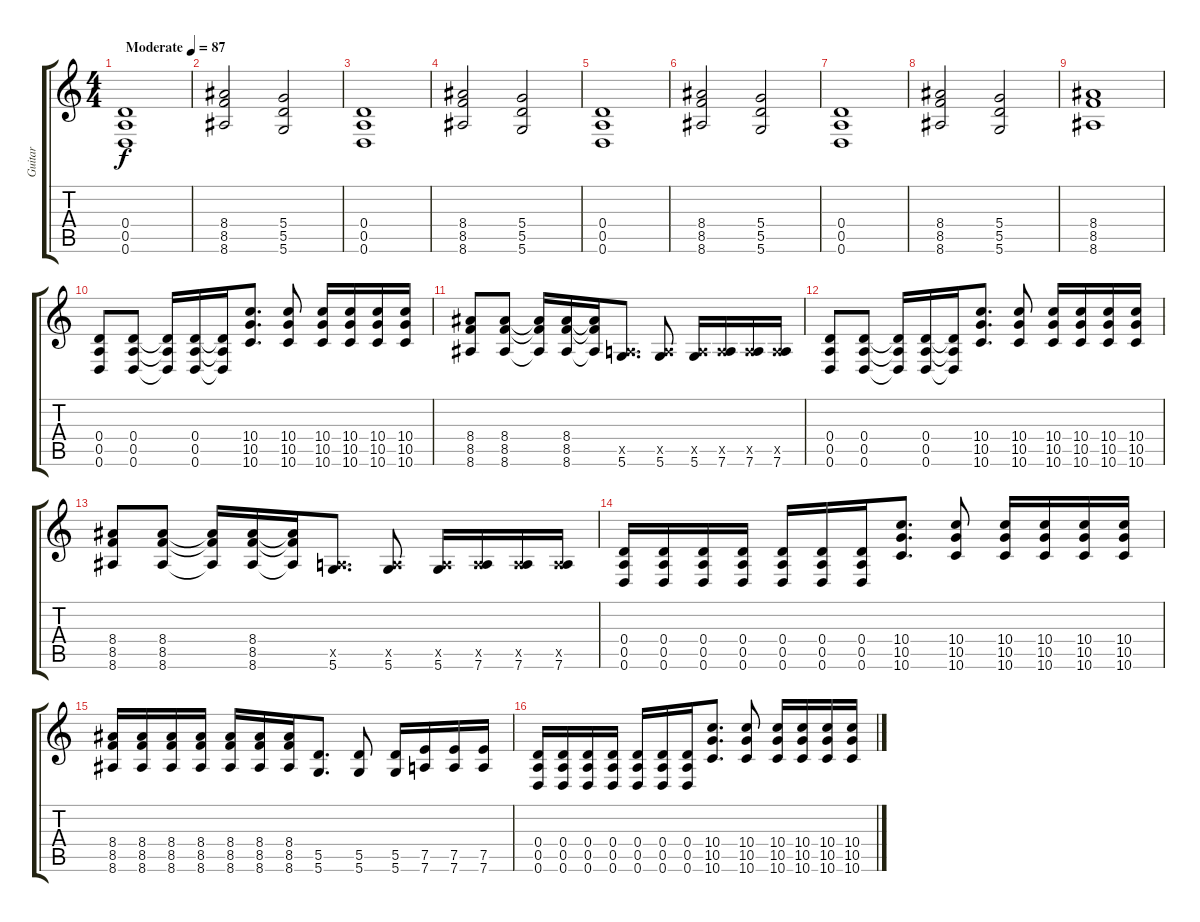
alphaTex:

\track ("Guitar" "Guitar") {instrument distortionguitar}
\staff {score tabs}
\tuning (E4 B3 G3 D3 A2 D2) {hide}
\ts (4 4)
\tempo (87 "Moderate")
\clef g2
\ks c
(0.4 0.5 0.6).1{dy f instrument distortionguitar} |
(8.4 8.5 8.6).2 (5.4 5.5 5.6).2 |
(0.4 0.5 0.6).1 |
(8.4 8.5 8.6).2 (5.4 5.5 5.6).2 |
(0.4 0.5 0.6).1 |
(8.4 8.5 8.6).2 (5.4 5.5 5.6).2 |
(0.4 0.5 0.6).1 |
(8.4 8.5 8.6).2 (5.4 5.5 5.6).2 |
(8.4 8.5 8.6).1 |
(0.4 0.5 0.6).8 (0.4 0.5 0.6).8 (0.4{t} 0.5{t} 0.6{t}).16 (0.4 0.5 0.6).16 (0.4{t} 0.5{t} 0.6{t}).16 (10.4 10.5 10.6).8{d} (10.4 10.5 10.6).8 (10.4 10.5 10.6).16 (10.4 10.5 10.6).16 (10.4 10.5 10.6).16 (10.4 10.5 10.6).16 |
(8.4 8.5 8.6).8 (8.4 8.5 8.6).8 (8.4{t} 8.5{t} 8.6{t}).16 (8.4 8.5 8.6).16 (8.4{t} 8.5{t} 8.6{t}).16 (0.5{x} 5.6).8{d} (0.5{x} 5.6).8 (0.5{x} 5.6).16 (0.5{x} 7.6).16 (0.5{x} 7.6).16 (0.5{x} 7.6).16 |
(0.4 0.5 0.6).8 (0.4 0.5 0.6).8 (0.4{t} 0.5{t} 0.6{t}).16 (0.4 0.5 0.6).16 (0.4{t} 0.5{t} 0.6{t}).16 (10.4 10.5 10.6).8{d} (10.4 10.5 10.6).8 (10.4 10.5 10.6).16 (10.4 10.5 10.6).16 (10.4 10.5 10.6).16 (10.4 10.5 10.6).16 |
(8.4 8.5 8.6).8 (8.4 8.5 8.6).8 (8.4{t} 8.5{t} 8.6{t}).16 (8.4 8.5 8.6).16 (8.4{t} 8.5{t} 8.6{t}).16 (0.5{x} 5.6).8{d} (0.5{x} 5.6).8 (0.5{x} 5.6).16 (0.5{x} 7.6).16 (0.5{x} 7.6).16 (0.5{x} 7.6).16 |
(0.4 0.5 0.6).16 (0.4 0.5 0.6).16 (0.4 0.5 0.6).16 (0.4 0.5 0.6).16 (0.4 0.5 0.6).16 (0.4 0.5 0.6).16 (0.4 0.5 0.6).16 (10.4 10.5 10.6).8{d} (10.4 10.5 10.6).8 (10.4 10.5 10.6).16 (10.4 10.5 10.6).16 (10.4 10.5 10.6).16 (10.4 10.5 10.6).16 |
(8.4 8.5 8.6).16 (8.4 8.5 8.6).16 (8.4 8.5 8.6).16 (8.4 8.5 8.6).16 (8.4 8.5 8.6).16 (8.4 8.5 8.6).16 (8.4 8.5 8.6).16 (5.5 5.6).8{d} (5.5 5.6).8 (5.5 5.6).16 (7.5 7.6).16 (7.5 7.6).16 (7.5 7.6).16 |
(0.4 0.5 0.6).16 (0.4 0.5 0.6).16 (0.4 0.5 0.6).16 (0.4 0.5 0.6).16 (0.4 0.5 0.6).16 (0.4 0.5 0.6).16 (0.4 0.5 0.6).16 (10.4 10.5 10.6).8{d} (10.4 10.5 10.6).8 (10.4 10.5 10.6).16 (10.4 10.5 10.6).16 (10.4 10.5 10.6).16 (10.4 10.5 10.6).16
